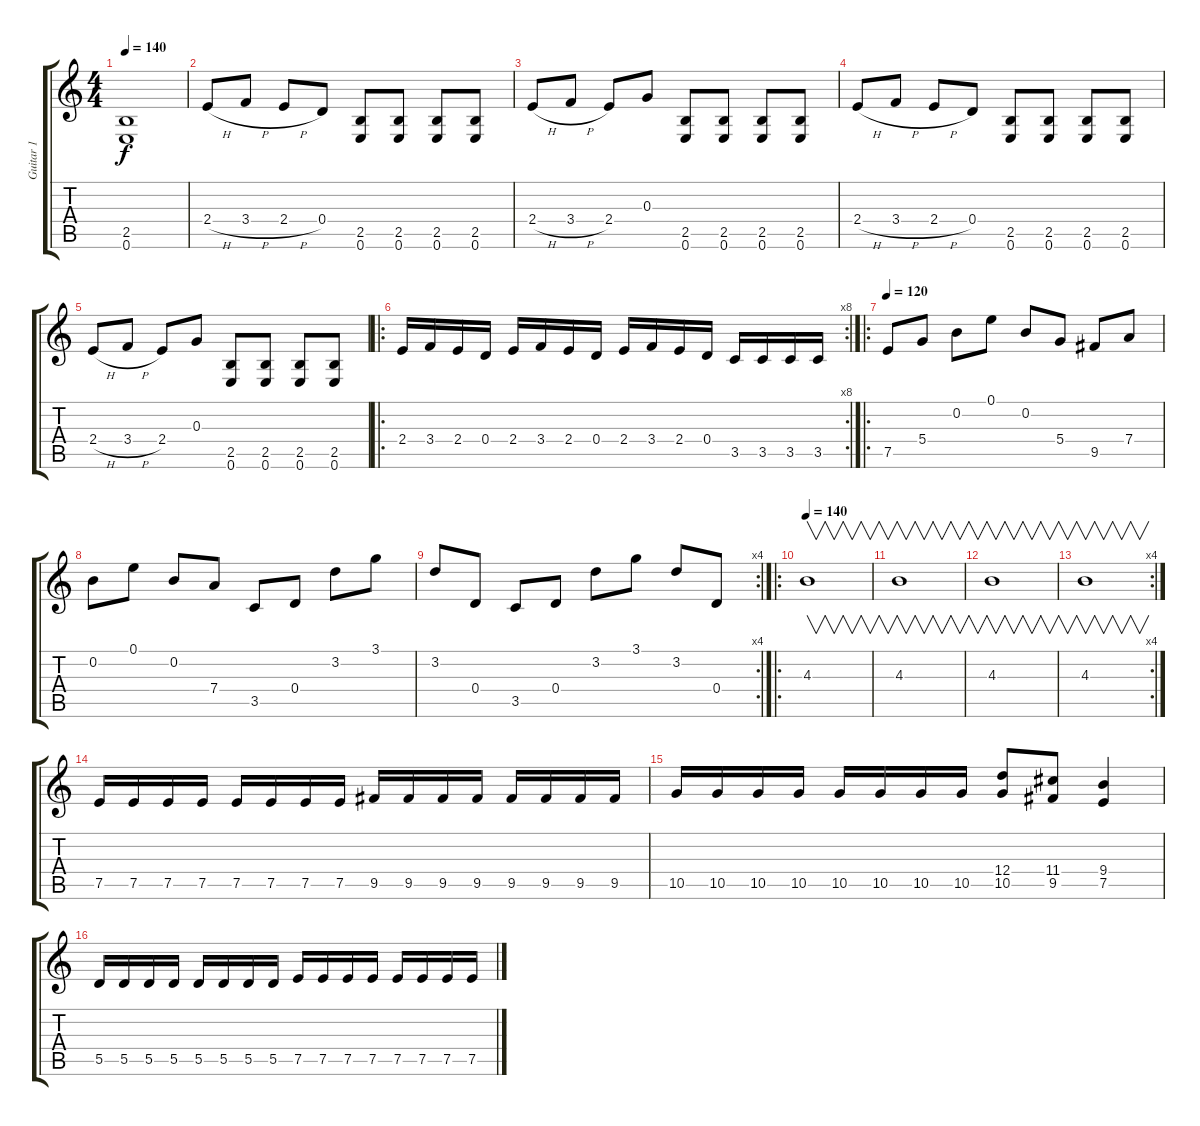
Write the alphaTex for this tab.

\track ("Guitar 1" "Guitar 1") {instrument overdrivenguitar}
\staff {score tabs}
\tuning (E4 B3 G3 D3 A2 E2) {hide}
\ts (4 4)
\tempo 140
\clef g2
\ks c
(2.5 0.6).1{dy f} |
2.4{h}.8 3.4{h}.8 2.4{h}.8 0.4.8 (2.5 0.6).8 (2.5 0.6).8 (2.5 0.6).8 (2.5 0.6).8 |
2.4{h}.8 3.4{h}.8 2.4.8 0.3.8 (2.5 0.6).8 (2.5 0.6).8 (2.5 0.6).8 (2.5 0.6).8 |
2.4{h}.8 3.4{h}.8 2.4{h}.8 0.4.8 (2.5 0.6).8 (2.5 0.6).8 (2.5 0.6).8 (2.5 0.6).8 |
2.4{h}.8 3.4{h}.8 2.4.8 0.3.8 (2.5 0.6).8 (2.5 0.6).8 (2.5 0.6).8 (2.5 0.6).8 |
\ro
\rc 8
2.4.16 3.4.16 2.4.16 0.4.16 2.4.16 3.4.16 2.4.16 0.4.16 2.4.16 3.4.16 2.4.16 0.4.16 3.5.16 3.5.16 3.5.16 3.5.16 |
\ro
\tempo 120
7.5.8{instrument electricguitarjazz} 5.4.8 0.2.8 0.1.8 0.2.8 5.4.8 9.5.8 7.4.8 |
0.2.8 0.1.8 0.2.8 7.4.8 3.5.8 0.4.8 3.2.8 3.1.8 |
\rc 4
3.2.8 0.4.8 3.5.8 0.4.8 3.2.8 3.1.8 3.2.8 0.4.8 |
\ro
\tempo 140
4.3.1{v instrument overdrivenguitar} |
4.3.1{v} |
4.3.1{v} |
\rc 4
4.3.1{v} |
7.5.16 7.5.16 7.5.16 7.5.16 7.5.16 7.5.16 7.5.16 7.5.16 9.5.16 9.5.16 9.5.16 9.5.16 9.5.16 9.5.16 9.5.16 9.5.16 |
10.5.16 10.5.16 10.5.16 10.5.16 10.5.16 10.5.16 10.5.16 10.5.16 (12.4 10.5).8 (11.4 9.5).8 (9.4 7.5).4 |
5.5.16 5.5.16 5.5.16 5.5.16 5.5.16 5.5.16 5.5.16 5.5.16 7.5.16 7.5.16 7.5.16 7.5.16 7.5.16 7.5.16 7.5.16 7.5.16
